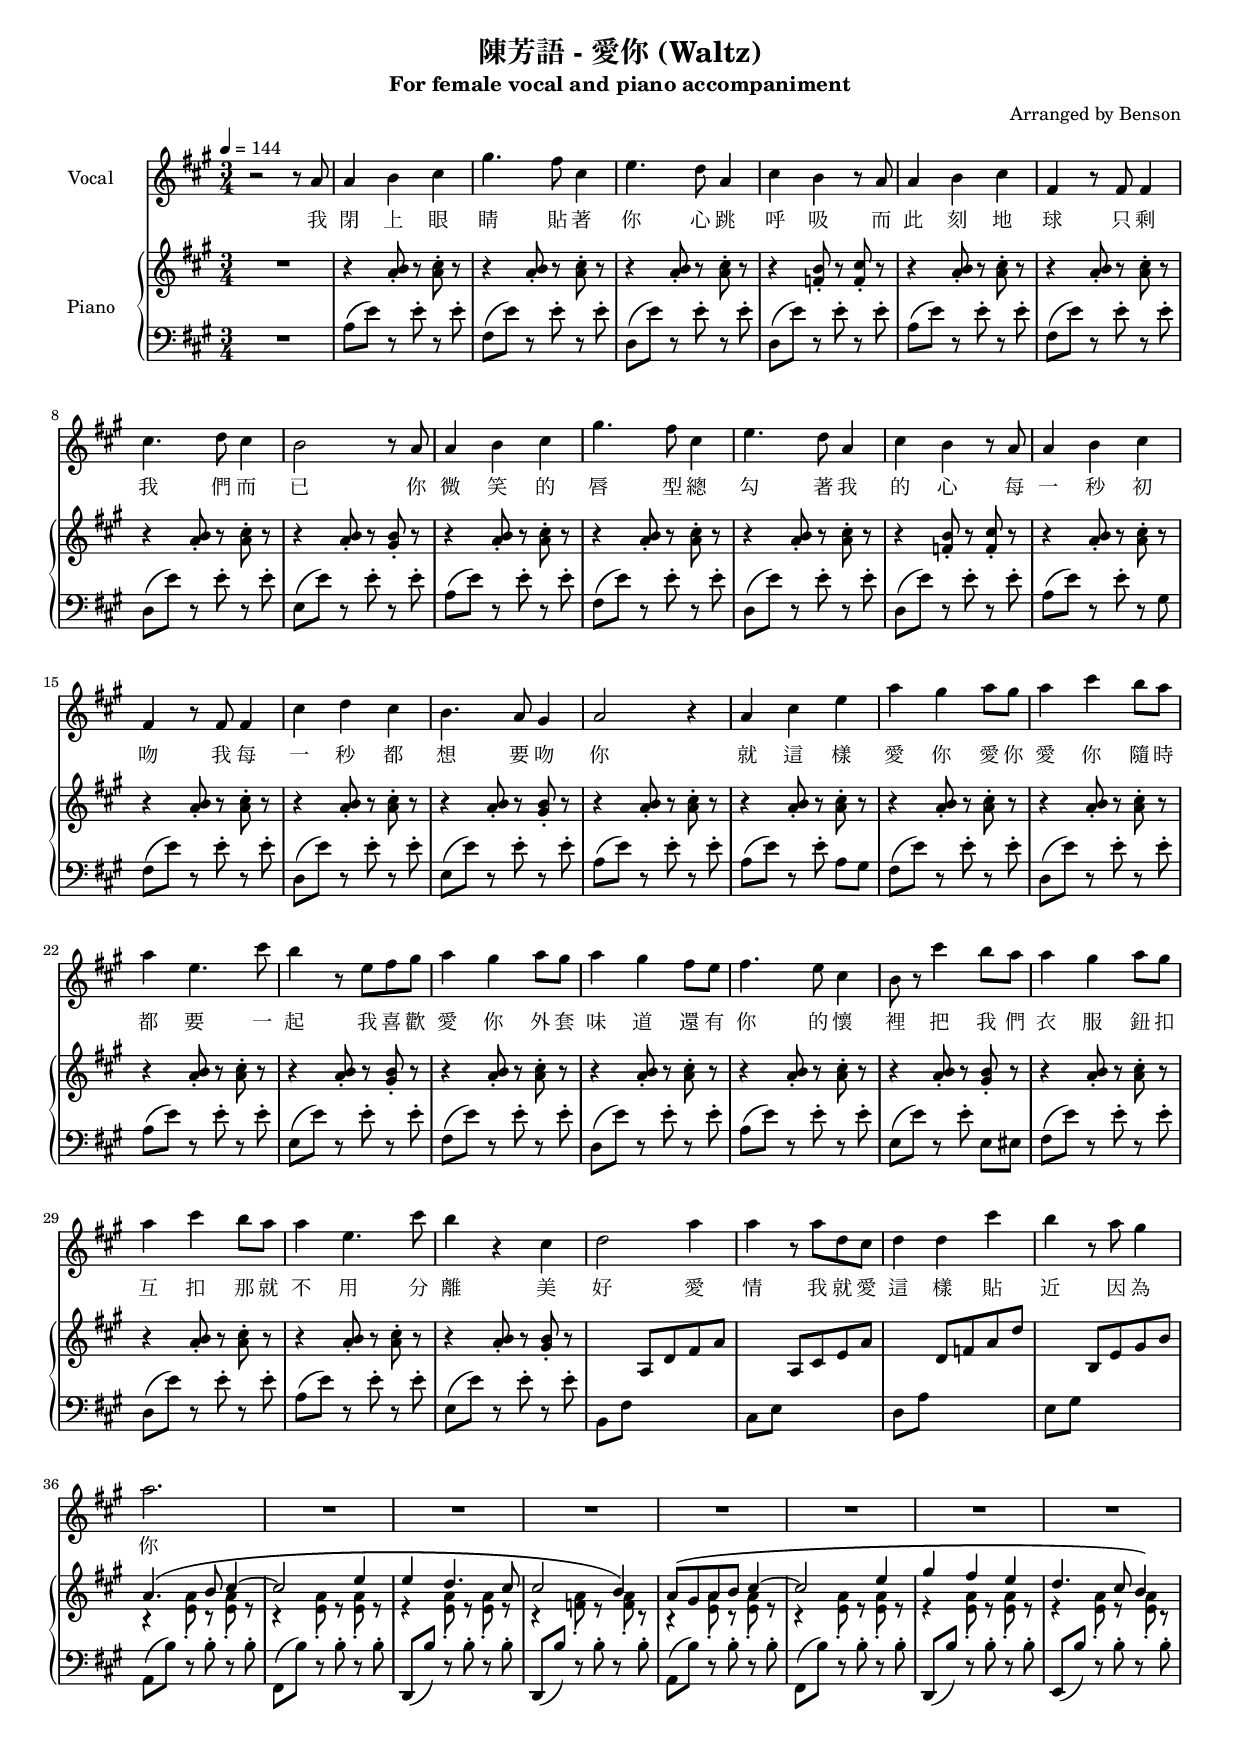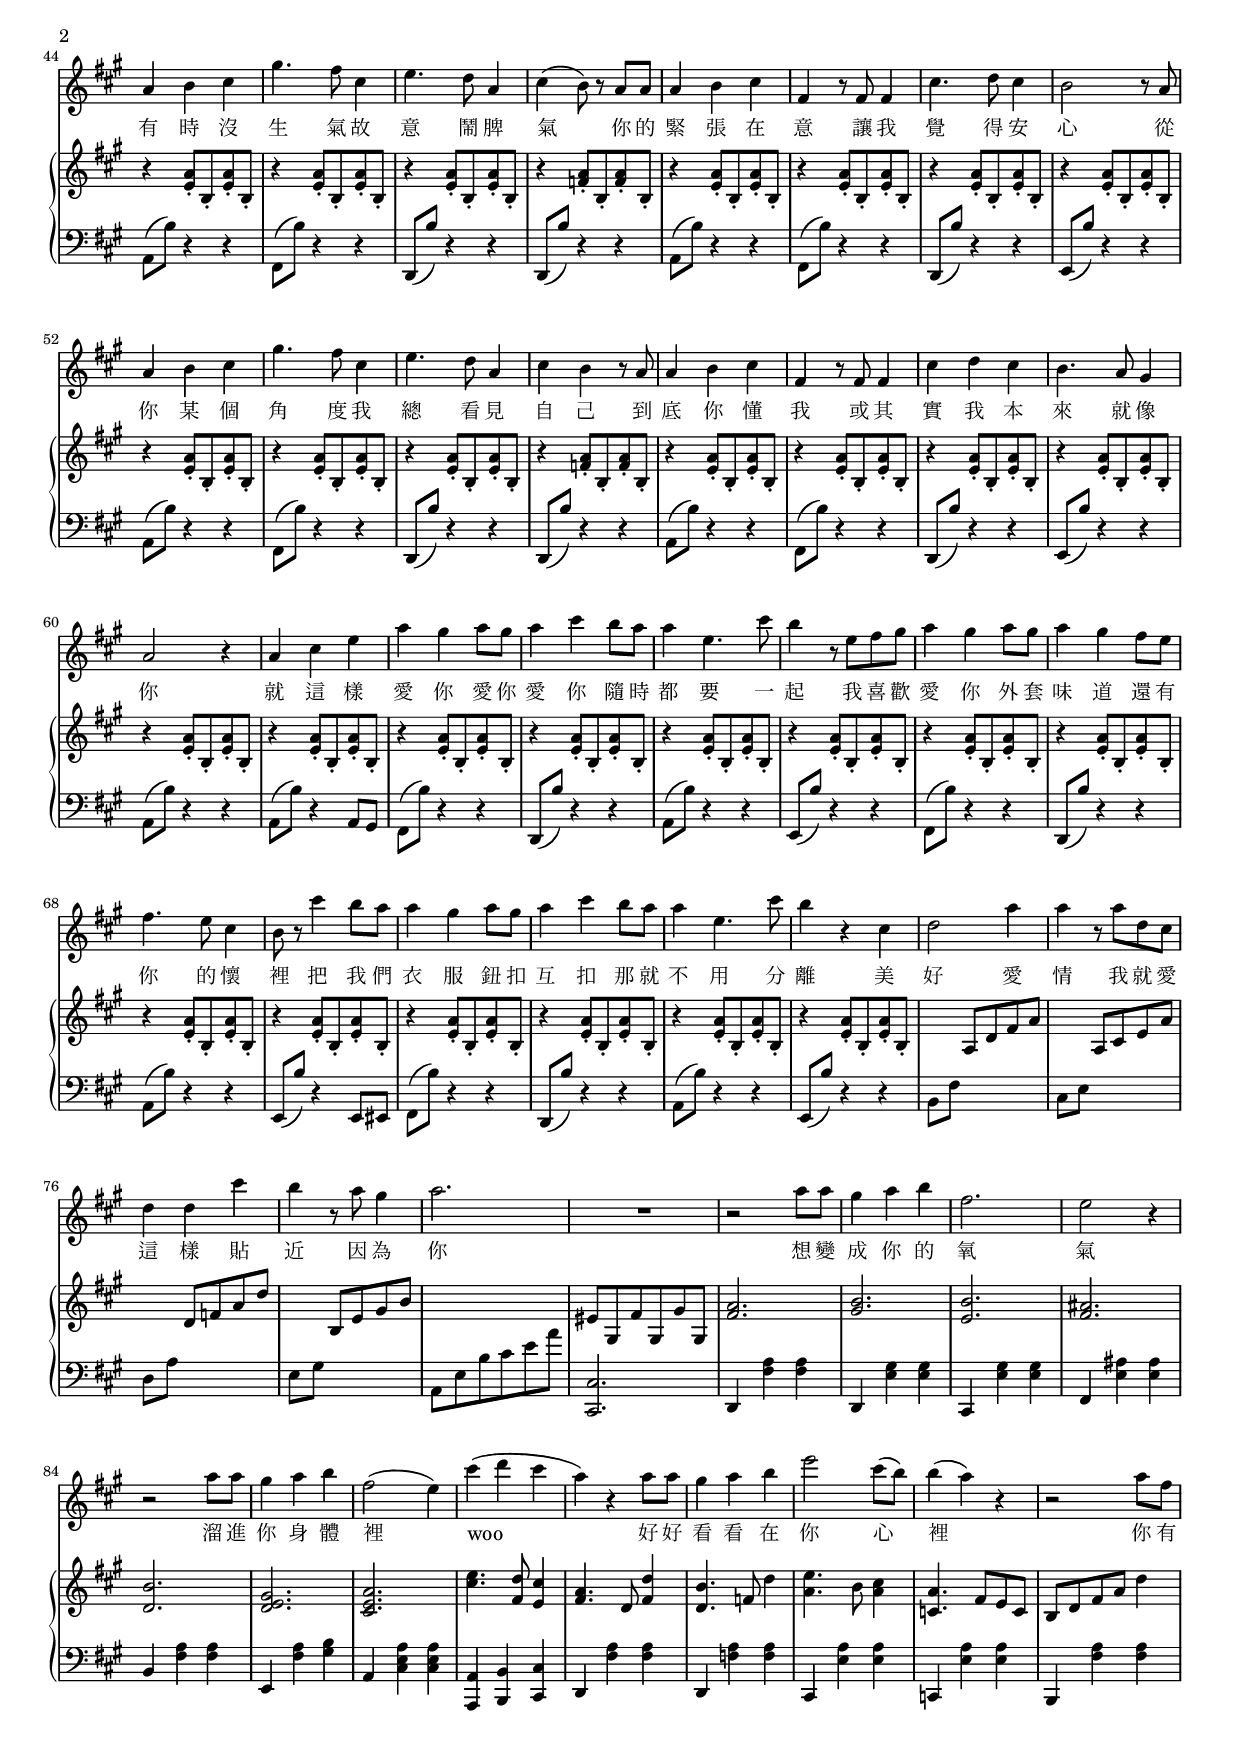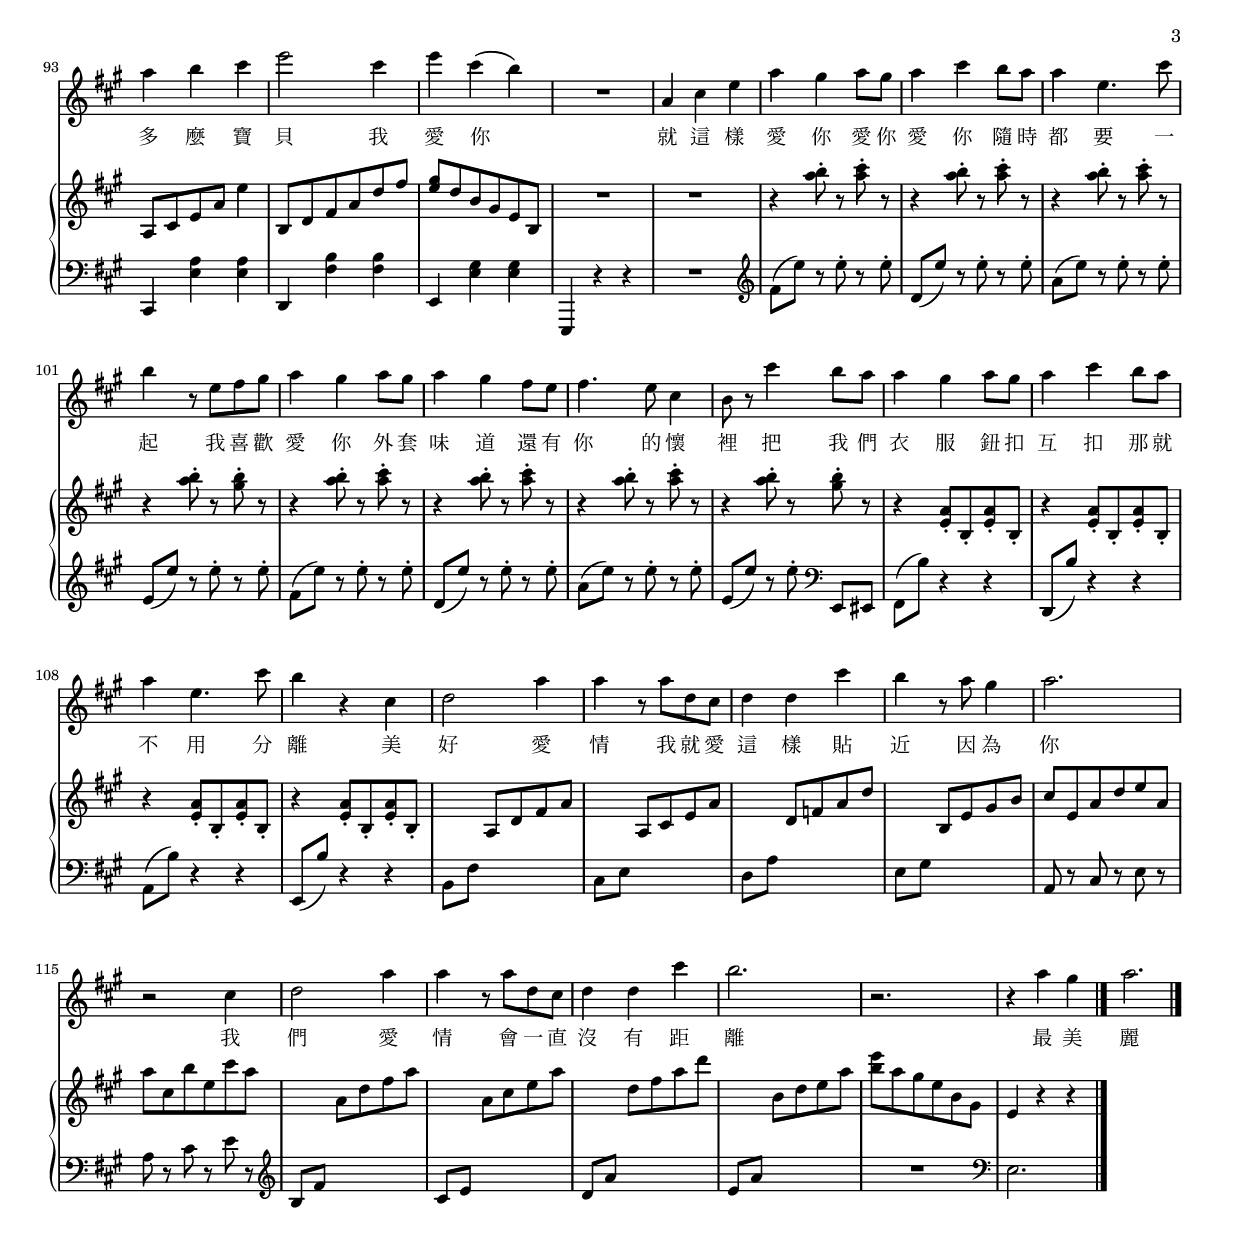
\version "2.18.2"
\include "articulate.ly"
#(set-global-staff-size 16)

%%%%%%%%%%%%%%%%%%%%%%%%%%%%%%%%%%%%%%%%%%%%%%%%%%%%%%%%%%%%%%%%%%%%%%%%%%%%%%%%%%%%%%%%%%
%%  http://lsr.di.unimi.it/LSR/Item?id=445

%LSR by Jay Anderson.
%modyfied by Simon Albrecht on March 2014.
%=> http://lilypond.1069038.n5.nabble.com/LSR-445-error-td160662.html

#(define (octave-up m t)
 (let* ((octave (1- t))
      (new-note (ly:music-deep-copy m))
      (new-pitch (ly:make-pitch
        octave
        (ly:pitch-notename (ly:music-property m 'pitch))
        (ly:pitch-alteration (ly:music-property m 'pitch)))))
  (set! (ly:music-property new-note 'pitch) new-pitch)
  new-note))

#(define (octavize-chord elements t)
 (cond ((null? elements) elements)
     ((eq? (ly:music-property (car elements) 'name) 'NoteEvent)
       (cons (car elements)
             (cons (octave-up (car elements) t)
                   (octavize-chord (cdr elements) t))))
     (else (cons (car elements) (octavize-chord (cdr elements ) t)))))

#(define (octavize music t)
 (if (eq? (ly:music-property music 'name) 'EventChord)
       (ly:music-set-property! music 'elements (octavize-chord
(ly:music-property music 'elements) t)))
 music)

makeOctaves = #(define-music-function (parser location arg mus) (integer? ly:music?)
 (music-map (lambda (x) (octavize x arg)) (event-chord-wrap! mus)))
%%%%%%%%%%%%%%%%%%%%%%%%%%%%%%%%%%%%%%%%%%%%%%%%%%%%%%%%%%%%%%%%%%%%%%%%%%%%%%%%%%%%%%%%%%

cr = \change Staff = "right"
cl = \change Staff = "left"
rhMark = \markup { 
  \path #0.1 #'((moveto -1 0)(rlineto 0 -1.5)(rlineto 0.5 0))
}

\header {
  title = "陳芳語 - 愛你 (Waltz)"
  subtitle = "For female vocal and piano accompaniment"
  arranger = "Arranged by Benson"
}

upper-verse-one = \relative c'' {
  \repeat unfold 3 { r4 <a b>8-. r <a cis-.> r }
  r4 <f b>8-. r <f cis'>-. r
  \repeat unfold 3 { r4 <a b>8-. r <a cis>-. r }
  r4 <a b>8-. r <gis b>-. r

  \repeat unfold 3 { r4 <a b>8-. r <a cis-.> r }
  r4 <f b>8-. r <f cis'>-. r
  \repeat unfold 3 { r4 <a b>8-. r <a cis>-. r }
  r4 <a b>8-. r <gis b>-. r

  r4 <a b>8-. r <a cis>-. r
}

lower-verse-one = \relative c' {
  a8( e') r e-. r e-.
  fis,8( e') r e-. r e-.
  d,8( e') r e-. r e-.
  d,8( e') r e-. r e-.
  a,8( e') r e-. r e-.
  fis,8( e') r e-. r e-.
  d,8( e') r e-. r e-.
  e,8( e') r e-. r e-.

  a,8( e') r e-. r e-.
  fis,8( e') r e-. r e-.
  d,8( e') r e-. r e-.
  d,8( e') r e-. r e-.
  a,8( e') r e-. r gis,
  fis8( e') r e-. r e-.
  d,8( e') r e-. r e-.
  e,8( e') r e-. r e-.

  a,8( e') r e-. r e-.
}

upper-chorus-one = \relative c'' {
  r4 <a b>8-. r <a cis>-. r

  \repeat unfold 3 { r4 <a b>8-. r <a cis>-. r }
  r4 <a b>8-. r <gis b>-. r

  \repeat unfold 3 { r4 <a b>8-. r <a cis>-. r }
  r4 <a b>8-. r <gis b>-. r

  \repeat unfold 3 { r4 <a b>8-. r <a cis>-. r }
  r4 <a b>8-. r <gis b>-. r

  s2.*4
}

lower-chorus-one = \relative c' {
  a8( e') r e-. a,[ gis]

  fis8( e') r e-. r e-.
  d,8( e') r e-. r e-.
  a,8( e') r e-. r e-.
  e,8( e') r e-. r e-.

  fis,8( e') r e-. r e-.
  d,8( e') r e-. r e-.
  a,8( e') r e-. r e-.
  e,8( e') r e-. e,[ eis]

  fis8( e') r e-. r e-.
  d,8( e') r e-. r e-.
  a,8( e') r e-. r e-.
  e,8( e') r e-. r e-.

  b,8[ fis'] \cr a d fis a
  \cl cis,,[ e] \cr a cis e a
  \cl d,,[ a'] \cr d f a d
  \cl e,,[ gis] \cr b e gis b
  \cl
}

upper-episode = \relative c'' {
  << {
    a4.\( b8 cis4~ cis2 e4 e d4. cis8 cis2 b4\)
    a8\( gis a b cis4~ cis2 e4 gis4 fis e d4. cis8 b4\)
  } \\ {
    \repeat unfold 3 { r4 <e, a>8-. r q-. r }
    r4 <f a>8-. r q-. r
    \repeat unfold 4 { r4 <e a>8-. r q-. r }
  } >>
}

lower-episode = \relative c {
  a8( b') r b-. r b-.
  fis,8( b') r b-. r b-.
  d,,8( b'') r b-. r b-.
  d,,8( b'') r b-. r b-.
  a,8( b') r b-. r b-.
  fis,8( b') r b-. r b-.
  d,,8( b'') r b-. r b-.
  e,,8( b'') r b-. r b-.
}

upper-verse-two = \relative c' {
  \repeat unfold 3 { r4 <e a>8-. b-. q-. b-. }
  r4 <f' a>8-. b,-. q-. b-.
  \repeat unfold 4 { r4 <e a>8-. b-. q-. b-. }
  \repeat unfold 3 { r4 <e a>8-. b-. q-. b-. }
  r4 <f' a>8-. b,-. q-. b-.
  \repeat unfold 4 { r4 <e a>8-. b-. q-. b-. }
  r4 <e a>8-. b-. q-. b-.
}

upper-chorus-two = \relative c' {
  \repeat unfold 13 { r4 <e a>8-. b-. q-. b-. }
  s2.*4
}

lower-verse-two = \relative c {
  a8( b') r4 r4
  fis,8( b') r4 r4
  d,,8( b'') r4 r4
  d,,8( b'') r4 r4
  a,8( b') r4 r4
  fis,8( b') r4 r4
  d,,8( b'') r4 r4
  e,,8( b'') r4 r4

  a,8( b') r4 r4
  fis,8( b') r4 r4
  d,,8( b'') r4 r4
  d,,8( b'') r4 r4
  a,8( b') r4 r4
  fis,8( b') r4 r4
  d,,8( b'') r4 r4
  e,,8( b'') r4 r4

  a,8( b') r4 r4
}
lower-chorus-two = \relative c {
  a8( b') r4 a,8 gis

  fis8( b') r4 r4
  d,,8( b'') r4 r4
  a,8( b') r4 r4
  e,,8( b'') r4 r4

  fis,8( b') r4 r4
  d,,8( b'') r4 r4
  a,8( b') r4 r4
  e,,8( b'') r4 e,,8 eis

  fis8( b') r4 r4
  d,,8( b'') r4 r4
  a,8( b') r4 r4
  e,,8( b'') r4 r4

  b,8[ fis'] \cr a d fis a
  \cl cis,,[ e] \cr a cis e a
  \cl d,,[ a'] \cr d f a d
  \cl e,,[ gis] \cr b e gis b
  \cl
}

upper-bridge = \relative c' {
  s2. eis8 gis, fis' gis, gis' gis,
  <fis' a>2. <gis b>2. <e b'>2. <fis ais>2.
  <d b'>2. <d e gis>2. <cis e a>2. <cis' e>4. <fis, d'>8 <e cis'>4
  <fis a>4. d8 <fis d'>4 <d b'>4. f8 d'4
  <a e'>4. b8 <a cis>4 <c, a'>4. fis8 e c
  b8 d fis a d4
  a,8 cis e a e'4
  b,8 d fis a d fis
  <e gis>8  d b gis e b
  R2.
}

lower-bridge = \relative c {
  a8 e' b' cis e a
  <cis,,, cis'>2.
  d4 <fis' a> q
  d, <e' gis> q
  cis, <e' gis> q
  fis, <e' ais> q
  b <fis' a> q
  e, <fis' a> <gis b>
  a, <cis e a> q
  <a, a'> <b b'> <cis cis'>
  d4 <fis' a> q
  d,4 <f' a> q
  cis,4 <e' a> q
  c,4 <e' a> q
  b,4 <fis'' a> q
  cis, <e' a> q
  d, <fis' b> q
  e,4 <e' gis> q
  e,,4 r r
}

upper-chorus-three = \relative c''' {
  R2.
  \repeat unfold 3 { r4 <a b>8-. r <a cis>-. r }
  r4 <a b>8-. r <gis b>-. r

  \repeat unfold 3 { r4 <a b>8-. r <a cis>-. r }
  r4 <a b>8-. r <gis b>-. r
  \repeat unfold 4 { r4 <e, a>8-. b-. q-. b-. }
  s2.*4
  cis'8 e, a d e a, a' cis, b' e, cis' a
  % <a' cis>8 e <b' d> e, <cis' e> e, <d' fis> a <e' gis> a, <gis' b> a,
  s2.*4
  <b e>8 a gis e b gis
  e4 r r
}

lower-chorus-three = \relative c' {
  R2.
  \clef treble
  fis8( e') r e-. r e-.
  d,8( e') r e-. r e-.
  a,8( e') r e-. r e-.
  e,8( e') r e-. r e-.

  fis,8( e') r e-. r e-.
  d,8( e') r e-. r e-.
  a,8( e') r e-. r e-.
  e,8( e') r e-. \clef bass e,,,[ eis]

  fis8( b') r4 r4
  d,,8( b'') r4 r4
  a,8( b') r4 r4
  e,,8( b'') r4 r4

  b,8[ fis'] \cr a d fis a
  \cl cis,,[ e] \cr a cis e a
  \cl d,,[ a'] \cr d f a d
  \cl e,,[ gis] \cr b e gis b
  \cl
  a,,8 r cis r e r a r cis r e r

  \clef treble
  b8[ fis'] \cr a d fis a
  \cl cis,,[ e] \cr a cis e a
  \cl d,,[ a'] \cr d fis a d
  \cl e,,[ a] \cr b d e a
  \cl R2.
  \clef bass
  e,,
}

upper = \relative c' {
  \clef treble
  \tempo 4 = 144
  \time 3/4
  \key a \major
  R2.
  \upper-verse-one
  \upper-chorus-one
  \upper-episode
  \upper-verse-two
  \upper-chorus-two
  \upper-bridge
  \upper-chorus-three
  \bar "|."
}

lower = \relative c {
  \clef bass
  \time 3/4
  \key a \major
  R2.
  \lower-verse-one
  \lower-chorus-one
  \lower-episode
  \lower-verse-two
  \lower-chorus-two
  \lower-bridge
  \lower-chorus-three
  \bar "|."
}

dynamics = {
}

melody = \relative c'' {
  \clef treble
  \time 3/4
  \key a \major
  r2 r8
  % verse 1
  a8 a4 b cis gis'4. fis8 cis4 e4. d8 a4 cis b r8
  a8 a4 b cis fis, r8 fis fis4 cis'4. d8 cis4 b2 r8
  a8 a4 b cis gis'4. fis8 cis4 e4. d8 a4 cis b r8
  a8 a4 b cis fis, r8 fis fis4 cis'4 d4 cis b4. a8 gis4 a2 r4

  % chorus
  a4 cis e a4 gis a8 gis a4 cis b8 a a4 e4. cis'8 b4 r8
  e,8 fis gis a4 gis a8 gis a4 gis fis8 e fis4. e8 cis4 b8 r
  cis'4 b8 a a4 gis a8 gis a4 cis b8 a a4 e4. cis'8 b4 r
  cis,4 d2 a'4 a4 r8 a d, cis d4 d cis' b r8 a gis4 a2.
  R2.*3 R2.*4

  % verse 2
  a,4 b cis gis'4. fis8 cis4 e4. d8 a4 cis( b8) r8
  a8 a8 a4 b cis fis, r8 fis fis4 cis'4. d8 cis4 b2 r8
  a8 a4 b cis gis'4. fis8 cis4 e4. d8 a4 cis b r8
  a8 a4 b cis fis, r8 fis fis4 cis'4 d4 cis b4. a8 gis4 a2 r4

  % chorus 2
  a4 cis e a4 gis a8 gis a4 cis b8 a a4 e4. cis'8 b4 r8
  e,8 fis gis a4 gis a8 gis a4 gis fis8 e fis4. e8 cis4 b8 r
  cis'4 b8 a a4 gis a8 gis a4 cis b8 a a4 e4. cis'8 b4 r
  cis,4 d2 a'4 a4 r8 a d, cis d4 d cis' b r8 a gis4 a2.
  
  % bridge
  R2.
  r2 a8 a gis4 a b fis2. e2 r4
  r2 a8 a gis4 a b fis2( e4) cis'4( d cis4 a4)
  r4 a8 a gis4 a b e2 cis8( b) b4( a) r
  r2 a8 fis a4 b cis e2 cis4 e cis( b)

  R2.

  % chorus 3
  a,4 cis e a4 gis a8 gis a4 cis b8 a a4 e4. cis'8 b4 r8
  e,8 fis gis a4 gis a8 gis a4 gis fis8 e fis4. e8 cis4 b8 r8
  cis'4 b8 a a4 gis a8 gis a4 cis b8 a a4 e4. cis'8 b4 r
  cis,4 d2 a'4 a4 r8 a d, cis d4 d cis' b r8 a gis4 a2.
  r2
  cis,4 d2 a'4 a4 r8 a d, cis d4 d cis' b2. r2. r4 a gis4 a2.

  \bar "|."
}

lyricsmain = \lyricmode {
  我 閉 上 眼 睛 貼 著 你 心 跳 呼 吸
  而 此 刻 地 球 只 剩 我 們 而 已
  你 微 笑 的 唇 型 總 勾 著 我 的 心
  每 一 秒 初 吻 我 每 一 秒 都 想 要 吻 你

  就 這 樣 愛 你 愛 你 愛 你 隨 時 都 要 一 起
  我 喜 歡 愛 你 外 套 味 道 還 有 你 的 懷 裡
  把 我 們 衣 服 鈕 扣 互 扣 那 就 不 用 分 離
  美 好 愛 情 我 就 愛 這 樣 貼 近 因 為 你

  有 時 沒 生 氣 故 意 鬧 脾 氣
  你 的 緊 張 在 意 讓 我 覺 得 安 心
  從 你 某 個 角 度 我 總 看 見 自 己
  到 底 你 懂 我 或 其 實 我 本 來 就 像 你

  就 這 樣 愛 你 愛 你 愛 你 隨 時 都 要 一 起
  我 喜 歡 愛 你 外 套 味 道 還 有 你 的 懷 裡
  把 我 們 衣 服 鈕 扣 互 扣 那 就 不 用 分 離
  美 好 愛 情 我 就 愛 這 樣 貼 近 因 為 你

  想 變 成 你 的 氧 氣
  溜 進 你 身 體 裡
  woo
  好 好 看 看 在 你 心 裡
  你 有 多 麼 寶 貝 我 愛 你

  就 這 樣 愛 你 愛 你 愛 你 隨 時 都 要 一 起
  我 喜 歡 愛 你 外 套 味 道 還 有 你 的 懷 裡
  把 我 們 衣 服 鈕 扣 互 扣 那 就 不 用 分 離
  美 好 愛 情 我 就 愛 這 樣 貼 近 因 為 你
  我 們 愛 情 會 一 直 沒 有 距 離 最 美 麗
}

\paper {
  page-breaking = #ly:page-turn-breaking
}
\score {
  <<
    \new Staff = "melodystaff" <<
      \set Staff.midiInstrument = #"electric guitar (clean)"
      \set Staff.instrumentName = #"Vocal"
      \set Staff.midiMinimumVolume = #0.7
      \set Staff.midiMaximumVolume = #0.8
      \new Voice = "melody" {
        \melody
      }
      \context Lyrics = "lyrics" { \lyricsto "melody" { \lyricsmain } }
    >>
    \new PianoStaff <<
      \set PianoStaff.instrumentName = #"Piano"
      \new Staff = "right" {
        \set Staff.midiInstrument = #"acoustic grand"
        \set Staff.midiMinimumVolume = #0.9
        \set Staff.midiMaximumVolume = #1
        \upper
      }
      \new Dynamics = "Dynamics_pf" \dynamics
      \new Staff = "left" {
        \set Staff.midiInstrument = #"acoustic grand"
        \set Staff.midiMinimumVolume = #0.9
        \set Staff.midiMaximumVolume = #1
        \lower
      }
    >>
  >>
  \layout {
    \context {
      % add the RemoveEmptyStaffContext that erases rest-only staves
      \Staff \RemoveEmptyStaves
    }
    \context {
      % add the RemoveEmptyStaffContext that erases rest-only staves
      % \Dynamics \RemoveEmptyStaves
    }
    \context {
      \Score
      % Remove all-rest staves also in the first system
      \override VerticalAxisGroup.remove-first = ##t
      % If only one non-empty staff in a system exists, still print the starting bar
      \override SystemStartBar.collapse-height = #1
    }
    \context {
      \ChordNames
      \override ChordName #'font-size = #-3
    }
  }
  \midi {
    \context {
      \ChordNameVoice \remove Note_performer
    }
  }
}

\book {
\bookOutputSuffix "no-vocal"
\score {
  <<
    \new PianoStaff <<
      \set PianoStaff.instrumentName = #"Piano"
      \new Staff = "right" {
        \set Staff.midiInstrument = #"acoustic grand"
        \set Staff.midiMinimumVolume = #0.3
        \set Staff.midiMaximumVolume = #0.7
        \upper
      }
      \new Dynamics = "Dynamics_pf" \dynamics
      \new Staff = "left" {
        \set Staff.midiInstrument = #"acoustic grand"
        \set Staff.midiMinimumVolume = #0.3
        \set Staff.midiMaximumVolume = #0.7
        \lower
      }
    >>
  >>
  \midi {
    \context {
      \ChordNameVoice \remove Note_performer
    }
  }
}
}
